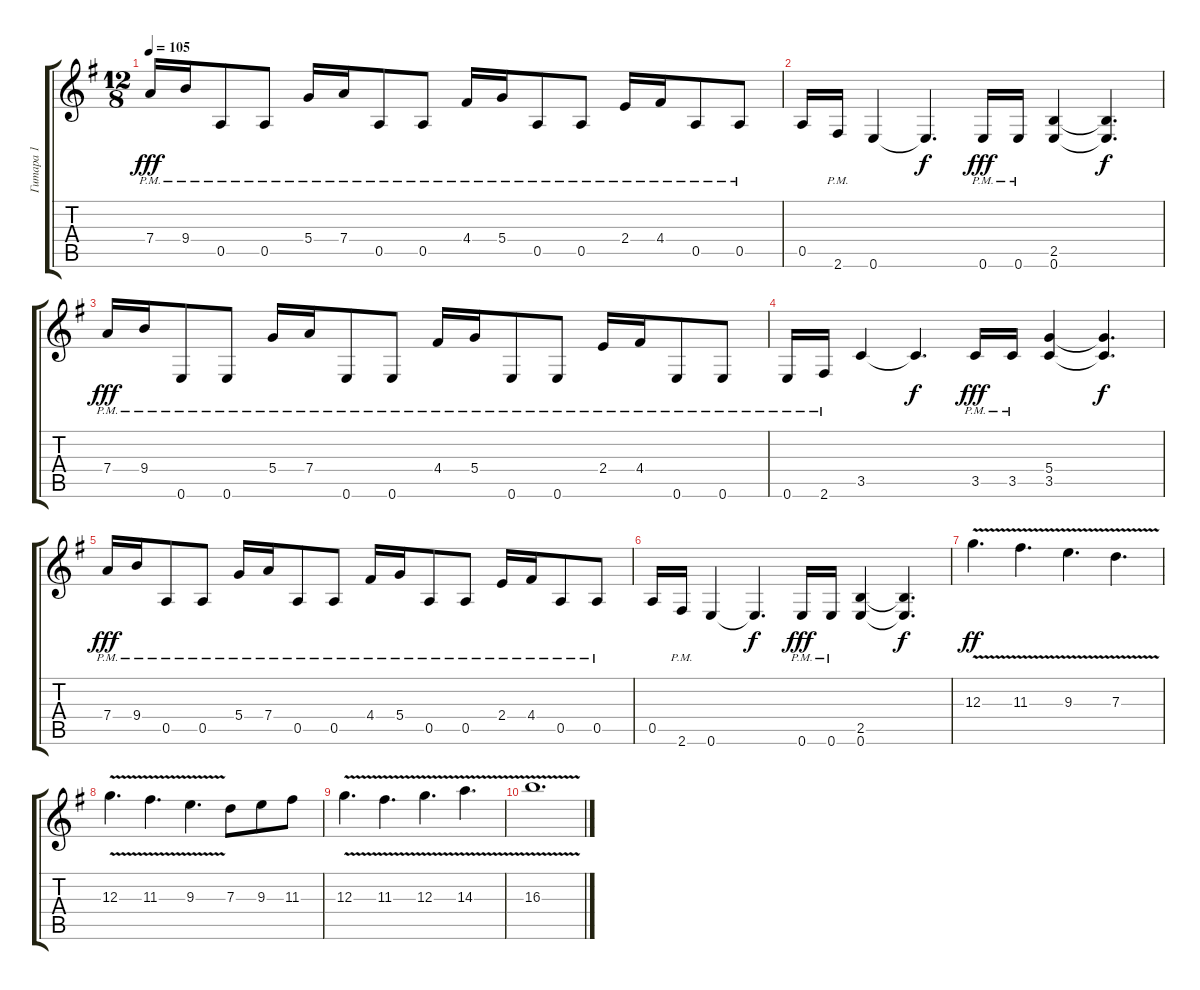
\track ("Гитара 1" "Гитара 1") {instrument acousticguitarsteel}
\staff {score tabs}
\tuning (E4 B3 G3 D3 A2 E2) {hide}
\ts (12 8)
\tempo 105
\clef g2
\ks eminor
7.4{pm}.16{dy fff instrument distortionguitar} 9.4{pm}.16 0.5{pm}.8 0.5{pm}.8 5.4{pm}.16 7.4{pm}.16 0.5{pm}.8 0.5{pm}.8 4.4{pm}.16 5.4{pm}.16 0.5{pm}.8 0.5{pm}.8 2.4{pm}.16 4.4{pm}.16 0.5{pm}.8 0.5{pm}.8 |
0.5.16{instrument distortionguitar} 2.6{pm}.16 0.6.4 0.6{t}.4{d dy f} 0.6{pm}.16{dy fff} 0.6{pm}.16 (2.5 0.6).4 (2.5{t} 0.6{t}).4{d dy f} |
7.4{pm}.16{dy fff} 9.4{pm}.16 0.6{pm}.8 0.6{pm}.8 5.4{pm}.16 7.4{pm}.16 0.6{pm}.8 0.6{pm}.8 4.4{pm}.16 5.4{pm}.16 0.6{pm}.8 0.6{pm}.8 2.4{pm}.16 4.4{pm}.16 0.6{pm}.8 0.6{pm}.8 |
0.6{pm}.16{instrument distortionguitar} 2.6{pm}.16 3.5.4 3.5{t}.4{d dy f} 3.5{pm}.16{dy fff} 3.5{pm}.16 (5.4 3.5).4 (5.4{t} 3.5{t}).4{d dy f} |
7.4{pm}.16{dy fff instrument distortionguitar} 9.4{pm}.16 0.5{pm}.8 0.5{pm}.8 5.4{pm}.16 7.4{pm}.16 0.5{pm}.8 0.5{pm}.8 4.4{pm}.16 5.4{pm}.16 0.5{pm}.8 0.5{pm}.8 2.4{pm}.16 4.4{pm}.16 0.5{pm}.8 0.5{pm}.8 |
0.5.16{instrument distortionguitar} 2.6{pm}.16 0.6.4 0.6{t}.4{d dy f} 0.6{pm}.16{dy fff} 0.6{pm}.16 (2.5 0.6).4 (2.5{t} 0.6{t}).4{d dy f} |
12.3{v}.4{d dy ff instrument distortionguitar} 11.3{v}.4{d} 9.3{v}.4{d} 7.3{v}.4{d} |
12.3{v}.4{d instrument distortionguitar} 11.3{v}.4{d} 9.3{v}.4{d} 7.3.8 9.3.8 11.3.8 |
12.3{v}.4{d instrument distortionguitar} 11.3{v}.4{d} 12.3{v}.4{d} 14.3{v}.4{d} |
16.3{v}.1{d instrument distortionguitar}
